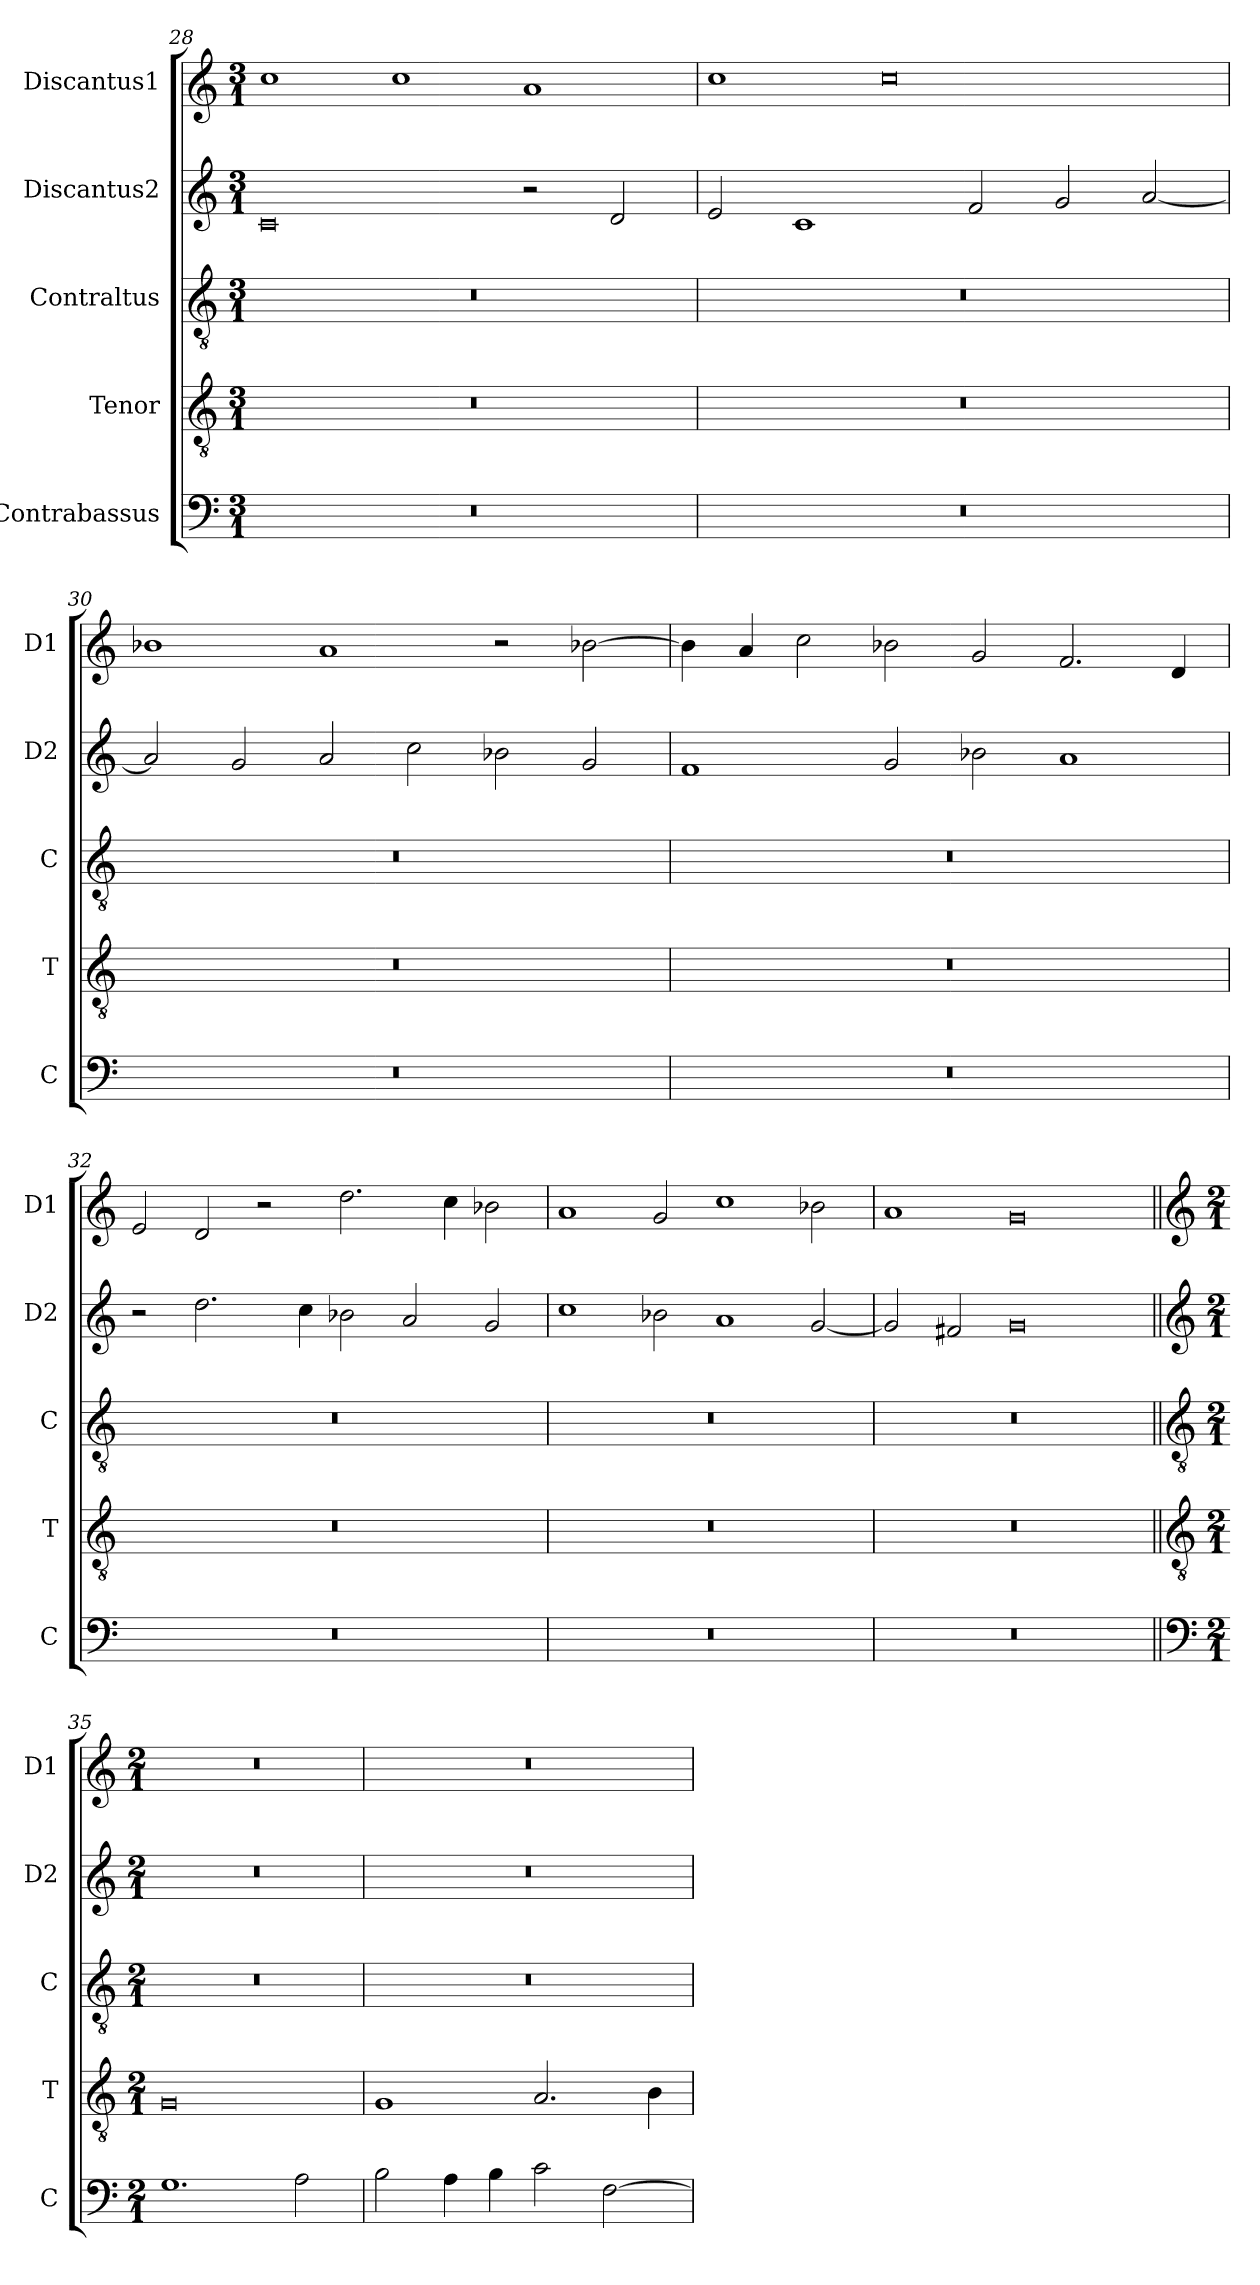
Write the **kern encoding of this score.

**kern	**kern	**kern	**kern	**kern
*part5	*part4	*part3	*part2	*part1
*staff5	*staff4	*staff3	*staff2	*staff1
*I"Contrabassus	*I"Tenor	*I"Contraltus	*I"Discantus2	*I"Discantus1
*I'C	*I'T	*I'C	*I'D2	*I'D1
*clefF4	*clefGv2	*clefGv2	*clefG2	*clefG2
*k[]	*k[]	*k[]	*k[]	*k[]
*M3/1	*M3/1	*M3/1	*M3/1	*M3/1
=28	=28	=28	=28	=28
0.r	0.r	0.r	0c	1cc
.	.	.	.	1cc
.	.	.	2r	1a
.	.	.	2d/	.
=29	=29	=29	=29	=29
0.r	0.r	0.r	2e/	1cc
.	.	.	1c	.
.	.	.	.	0cc
.	.	.	2f/	.
.	.	.	2g/	.
.	.	.	[2a/	.
=30	=30	=30	=30	=30
0.r	0.r	0.r	2a/]	1b-X
.	.	.	2g/	.
.	.	.	2a/	1a
.	.	.	2cc\	.
.	.	.	2b-X\	2r
.	.	.	2g/	[2b-X\
=31	=31	=31	=31	=31
0.r	0.r	0.r	1f	4b-\]
.	.	.	.	4a/
.	.	.	.	2cc\
.	.	.	2g/	2b-X\
.	.	.	2b-X\	2g/
.	.	.	1a	2.f/
.	.	.	.	4d/
=32	=32	=32	=32	=32
0.r	0.r	0.r	2r	2e/
.	.	.	2.dd\	2d/
.	.	.	.	2r
.	.	.	4cc\	.
.	.	.	2b-X\	2.dd\
.	.	.	2a/	.
.	.	.	.	4cc\
.	.	.	2g/	2b-X\
=33	=33	=33	=33	=33
0.r	0.r	0.r	1cc	1a
.	.	.	2b-X\	2g/
.	.	.	1a	1cc
.	.	.	[2g/	2b-X\
=34	=34	=34	=34	=34
0.r	0.r	0.r	2g/]	1a
.	.	.	2f#X/	.
.	.	.	0g	0g
!!LO:LB:g=z
=35||	=35||	=35||	=35||	=35||
*clefF4	*clefGv2	*clefGv2	*clefG2	*clefG2
*k[]	*k[]	*k[]	*k[]	*k[]
*M2/1	*M2/1	*M2/1	*M2/1	*M2/1
1.G	0G	0r	0r	0r
2A\	.	.	.	.
=36	=36	=36	=36	=36
2B\	1G	0r	0r	0r
4A\	.	.	.	.
4B\	.	.	.	.
2c\	2.A/	.	.	.
[2F\	.	.	.	.
.	4B\	.	.	.
=	=	=	=	=
*-	*-	*-	*-	*-
